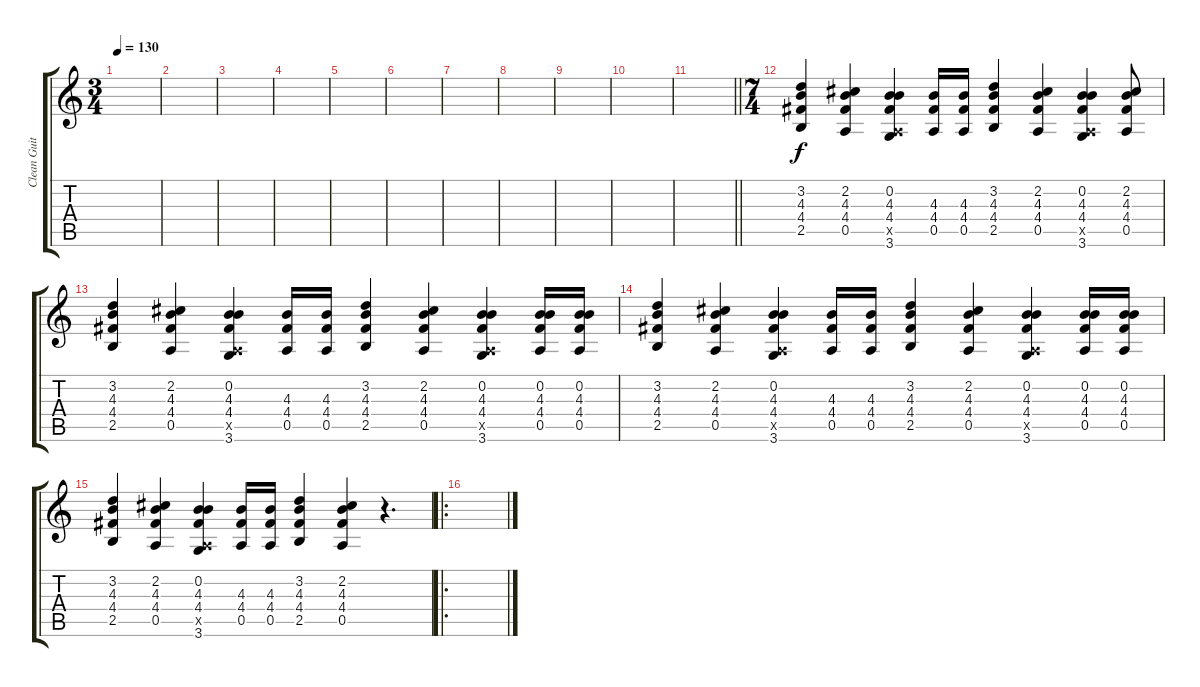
\track ("Clean Guitar" "Clean Guit") {instrument acousticguitarsteel}
\staff {score tabs}
\tuning (E4 B3 G3 D3 A2 E2) {hide}
\ts (3 4)
\tempo 130
\clef g2
\ks c
|
|
|
|
|
|
|
|
|
|
\barLineRight lightlight
|
\ts (7 4)
(3.2 4.3 4.4 2.5).4 (2.2 4.3 4.4 0.5).4 (0.2 4.3 4.4 0.5{x} 3.6).4 (4.3 4.4 0.5).16 (4.3 4.4 0.5).16 (3.2 4.3 4.4 2.5).4 (2.2 4.3 4.4 0.5).4 (0.2 4.3 4.4 0.5{x} 3.6).4 (2.2 4.3 4.4 0.5).8 |
(3.2 4.3 4.4 2.5).4 (2.2 4.3 4.4 0.5).4 (0.2 4.3 4.4 0.5{x} 3.6).4 (4.3 4.4 0.5).16 (4.3 4.4 0.5).16 (3.2 4.3 4.4 2.5).4 (2.2 4.3 4.4 0.5).4 (0.2 4.3 4.4 0.5{x} 3.6).4 (0.2 4.3 4.4 0.5).16 (0.2 4.3 4.4 0.5).16 |
(3.2 4.3 4.4 2.5).4 (2.2 4.3 4.4 0.5).4 (0.2 4.3 4.4 0.5{x} 3.6).4 (4.3 4.4 0.5).16 (4.3 4.4 0.5).16 (3.2 4.3 4.4 2.5).4 (2.2 4.3 4.4 0.5).4 (0.2 4.3 4.4 0.5{x} 3.6).4 (0.2 4.3 4.4 0.5).16 (0.2 4.3 4.4 0.5).16 |
(3.2 4.3 4.4 2.5).4 (2.2 4.3 4.4 0.5).4 (0.2 4.3 4.4 0.5{x} 3.6).4 (4.3 4.4 0.5).16 (4.3 4.4 0.5).16 (3.2 4.3 4.4 2.5).4 (2.2 4.3 4.4 0.5).4 r.4{d} |
\ro
